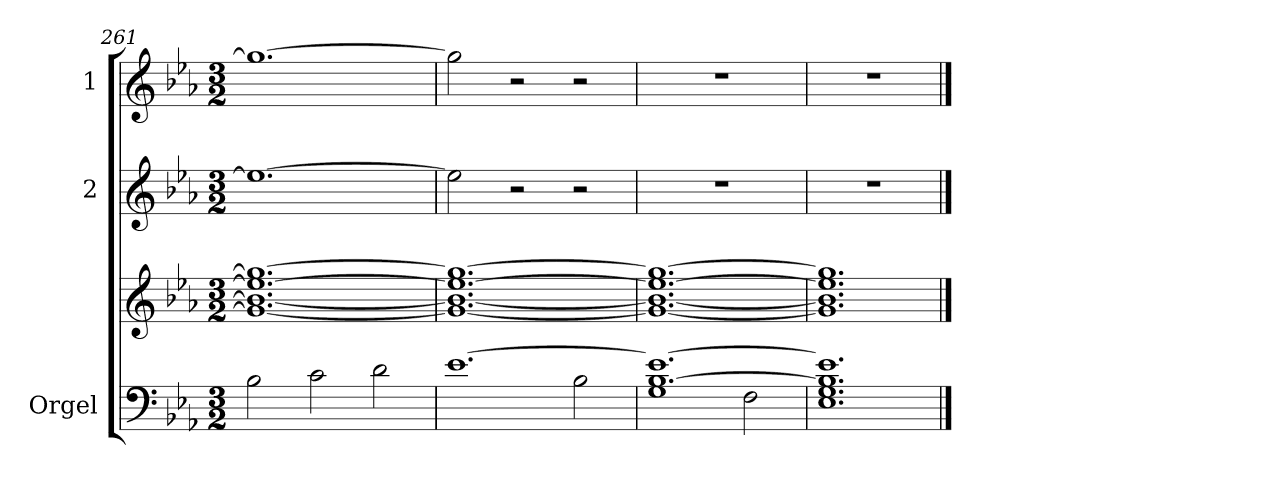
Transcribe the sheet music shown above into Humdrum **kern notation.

**kern	**kern	**kern	**kern
*part3	*part3	*part2	*part1
*staff4	*staff3	*staff2	*staff1
*I"Orgel	*	*I"2	*I"1
*I'Org.	*	*	*
*clefF4	*clefG2	*clefG2	*clefG2
*k[b-e-a-]	*k[b-e-a-]	*k[b-e-a-]	*k[b-e-a-]
*E-:	*E-:	*E-:	*E-:
*M3/2	*M3/2	*M3/2	*M3/2
=261	=261	=261	=261
2B-\	1.g_ 1.b-_ 1.ee-_ 1.gg_	1.ee-_	1.gg_
2c\	.	.	.
2d\	.	.	.
=262	=262	=262	=262
*^	*	*	*
[>1.e-	1ryy	1.g_ 1.b-_ 1.ee-_ 1.gg_	2ee-\]	2gg\]
.	.	.	2r	2r
.	2B-\	.	2r	2r
=263	=263	=263	=263	=263
[>1.B- 1.e-_	1G	1.g_ 1.b-_ 1.ee-_ 1.gg_	1.r	1.r
.	2F\	.	.	.
=264	=264	=264	=264	=264
1.G 1.B-] 1.e-]	1.E-	1.g] 1.b-] 1.ee-] 1.gg]	1.r	1.r
*v	*v	*	*	*
==	==	==	==
*-	*-	*-	*-
